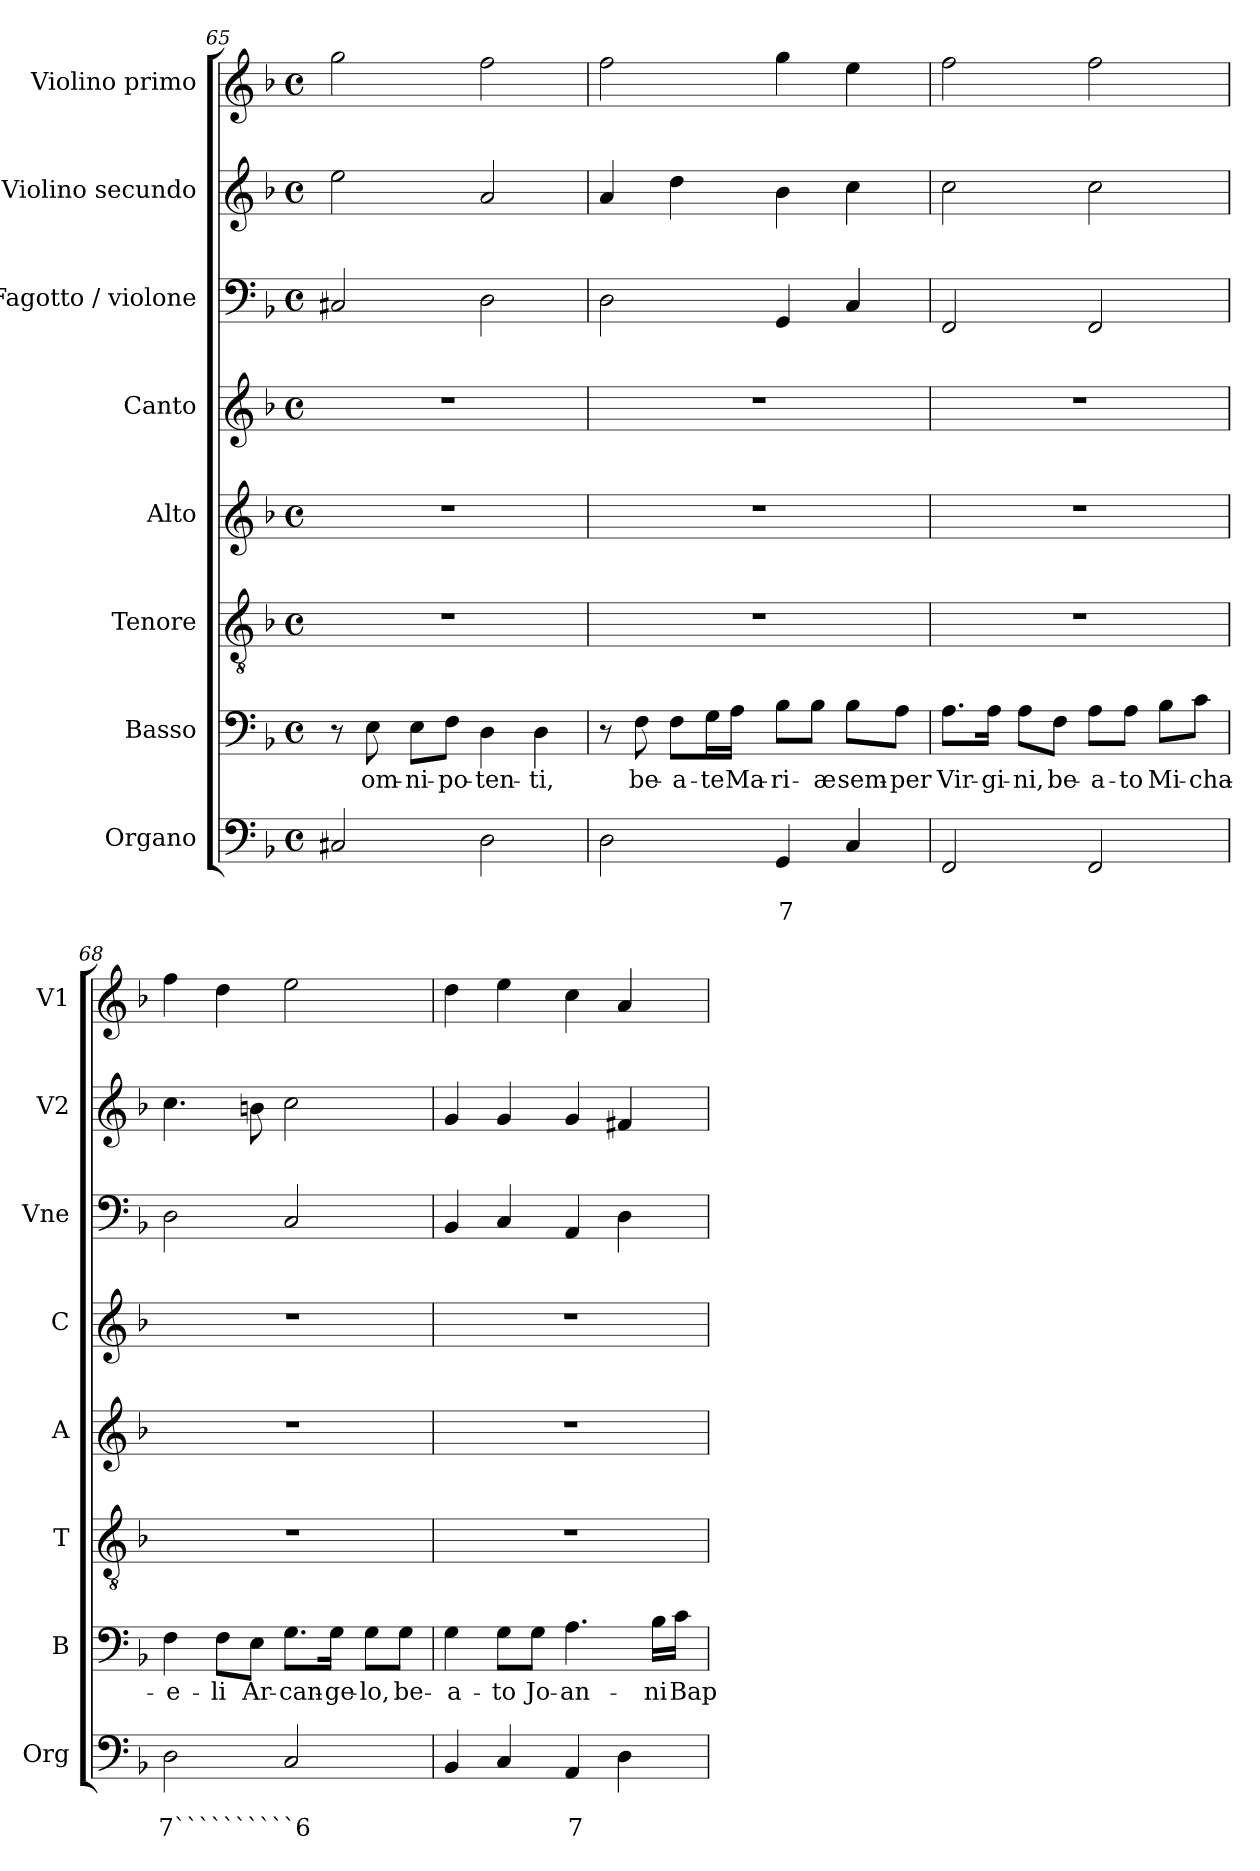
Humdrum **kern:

**kern	**text	**text	**kern	**text	**kern	**kern	**kern	**kern	**kern	**kern
*part8	*part8	*part8	*part7	*part7	*part6	*part5	*part4	*part3	*part2	*part1
*staff8	*staff8	*staff8	*staff7	*staff7	*staff6	*staff5	*staff4	*staff3	*staff2	*staff1
*I"Organo	*	*	*I"Basso	*	*I"Tenore	*I"Alto	*I"Canto	*I"Fagotto / violone	*I"Violino secundo	*I"Violino primo
*I'Org	*	*	*I'B	*	*I'T	*I'A	*I'C	*I'Vne	*I'V2	*I'V1
*clefF4	*	*	*clefF4	*	*clefGv2	*clefG2	*clefG2	*clefF4	*clefG2	*clefG2
*k[b-]	*	*	*k[b-]	*	*k[b-]	*k[b-]	*k[b-]	*k[b-]	*k[b-]	*k[b-]
*F:	*	*	*F:	*	*F:	*F:	*F:	*F:	*F:	*F:
*M4/4	*	*	*M4/4	*	*M4/4	*M4/4	*M4/4	*M4/4	*M4/4	*M4/4
*met(c)	*	*	*met(c)	*	*met(c)	*met(c)	*met(c)	*met(c)	*met(c)	*met(c)
=65	=65	=65	=65	=65	=65	=65	=65	=65	=65	=65
2C#X/	.	.	8r	.	1r	1r	1r	2C#X/	2ee\	2gg\
!	!	!	!	!LO:LY:b	!	!	!	!	!	!
.	.	.	8E\	om-	.	.	.	.	.	.
!	!	!	!	!LO:LY:b	!	!	!	!	!	!
.	.	.	8E\L	-ni-	.	.	.	.	.	.
!	!	!	!	!LO:LY:b	!	!	!	!	!	!
.	.	.	8F\J	-po-	.	.	.	.	.	.
!	!	!	!	!LO:LY:b	!	!	!	!	!	!
2D\	.	.	4D\	-ten-	.	.	.	2D\	2a/	2ff\
!	!	!	!	!LO:LY:b	!	!	!	!	!	!
.	.	.	4D\	-ti,	.	.	.	.	.	.
=66	=66	=66	=66	=66	=66	=66	=66	=66	=66	=66
2D\	.	.	8r	.	1r	1r	1r	2D\	4a/	2ff\
!	!	!	!	!LO:LY:b	!	!	!	!	!	!
.	.	.	8F\	be-	.	.	.	.	.	.
!	!	!	!	!LO:LY:b	!	!	!	!	!	!
.	.	.	8F\L	-a-	.	.	.	.	4dd\	.
!	!	!	!	!LO:LY:b	!	!	!	!	!	!
.	.	.	16G\L	-te	.	.	.	.	.	.
!	!	!	!	!LO:LY:b	!	!	!	!	!	!
.	.	.	16A\JJ	Ma-	.	.	.	.	.	.
!	!	!LO:LY:b	!	!LO:LY:b	!	!	!	!	!	!
4GG/	.	7	8B-\L	-ri-	.	.	.	4GG/	4b-\	4gg\
!	!	!	!	!LO:LY:b	!	!	!	!	!	!
.	.	.	8B-\J	-æ	.	.	.	.	.	.
!	!	!	!	!LO:LY:b	!	!	!	!	!	!
4C/	.	.	8B-\L	sem-	.	.	.	4C/	4cc\	4ee\
!	!	!	!	!LO:LY:b	!	!	!	!	!	!
.	.	.	8A\J	-per	.	.	.	.	.	.
!!LO:PB:g=z
=67	=67	=67	=67	=67	=67	=67	=67	=67	=67	=67
!	!	!	!	!LO:LY:b	!	!	!	!	!	!
2FF/	.	.	8.A\L	Vir-	1r	1r	1r	2FF/	2cc\	2ff\
!	!	!	!	!LO:LY:b	!	!	!	!	!	!
.	.	.	16A\Jk	-gi-	.	.	.	.	.	.
!	!	!	!	!LO:LY:b	!	!	!	!	!	!
.	.	.	8A\L	-ni,	.	.	.	.	.	.
!	!	!	!	!LO:LY:b	!	!	!	!	!	!
.	.	.	8F\J	be-	.	.	.	.	.	.
!	!	!	!	!LO:LY:b	!	!	!	!	!	!
2FF/	.	.	8A\L	-a-	.	.	.	2FF/	2cc\	2ff\
!	!	!	!	!LO:LY:b	!	!	!	!	!	!
.	.	.	8A\J	-to	.	.	.	.	.	.
!	!	!	!	!LO:LY:b	!	!	!	!	!	!
.	.	.	8B-\L	Mi-	.	.	.	.	.	.
!	!	!	!	!LO:LY:b	!	!	!	!	!	!
.	.	.	8c\J	-cha-	.	.	.	.	.	.
=68	=68	=68	=68	=68	=68	=68	=68	=68	=68	=68
!	!	!LO:LY:b	!	!LO:LY:b	!	!	!	!	!	!
2D\	.	7``````````6	4F\	-e-	1r	1r	1r	2D\	4.cc\	4ff\
!	!	!	!	!LO:LY:b	!	!	!	!	!	!
.	.	.	8F\L	-li	.	.	.	.	.	4dd\
!	!	!	!	!LO:LY:b	!	!	!	!	!	!
.	.	.	8E\J	Ar-	.	.	.	.	8bn\	.
!	!	!	!	!LO:LY:b	!	!	!	!	!	!
2C/	.	.	8.G\L	-can-	.	.	.	2C/	2cc\	2ee\
!	!	!	!	!LO:LY:b	!	!	!	!	!	!
.	.	.	16G\Jk	-ge-	.	.	.	.	.	.
!	!	!	!	!LO:LY:b	!	!	!	!	!	!
.	.	.	8G\L	-lo,	.	.	.	.	.	.
!	!	!	!	!LO:LY:b	!	!	!	!	!	!
.	.	.	8G\J	be-	.	.	.	.	.	.
=69	=69	=69	=69	=69	=69	=69	=69	=69	=69	=69
!	!	!	!	!LO:LY:b	!	!	!	!	!	!
4BB-/	.	.	4G\	-a-	1r	1r	1r	4BB-/	4g/	4dd\
!	!	!	!	!LO:LY:b	!	!	!	!	!	!
4C/	.	.	8G\L	-to	.	.	.	4C/	4g/	4ee\
!	!	!	!	!LO:LY:b	!	!	!	!	!	!
.	.	.	8G\J	Jo-	.	.	.	.	.	.
!	!	!LO:LY:b	!	!LO:LY:b	!	!	!	!	!	!
4AA/	.	7	4.A\	-an-	.	.	.	4AA/	4g/	4cc\
4D\	.	.	.	.	.	.	.	4D\	4f#X/	4a/
!	!	!	!	!LO:LY:b	!	!	!	!	!	!
.	.	.	16B-\LL	-ni	.	.	.	.	.	.
!	!	!	!	!LO:LY:b	!	!	!	!	!	!
.	.	.	16c\JJ	Bap-	.	.	.	.	.	.
=	=	=	=	=	=	=	=	=	=	=
*-	*-	*-	*-	*-	*-	*-	*-	*-	*-	*-
